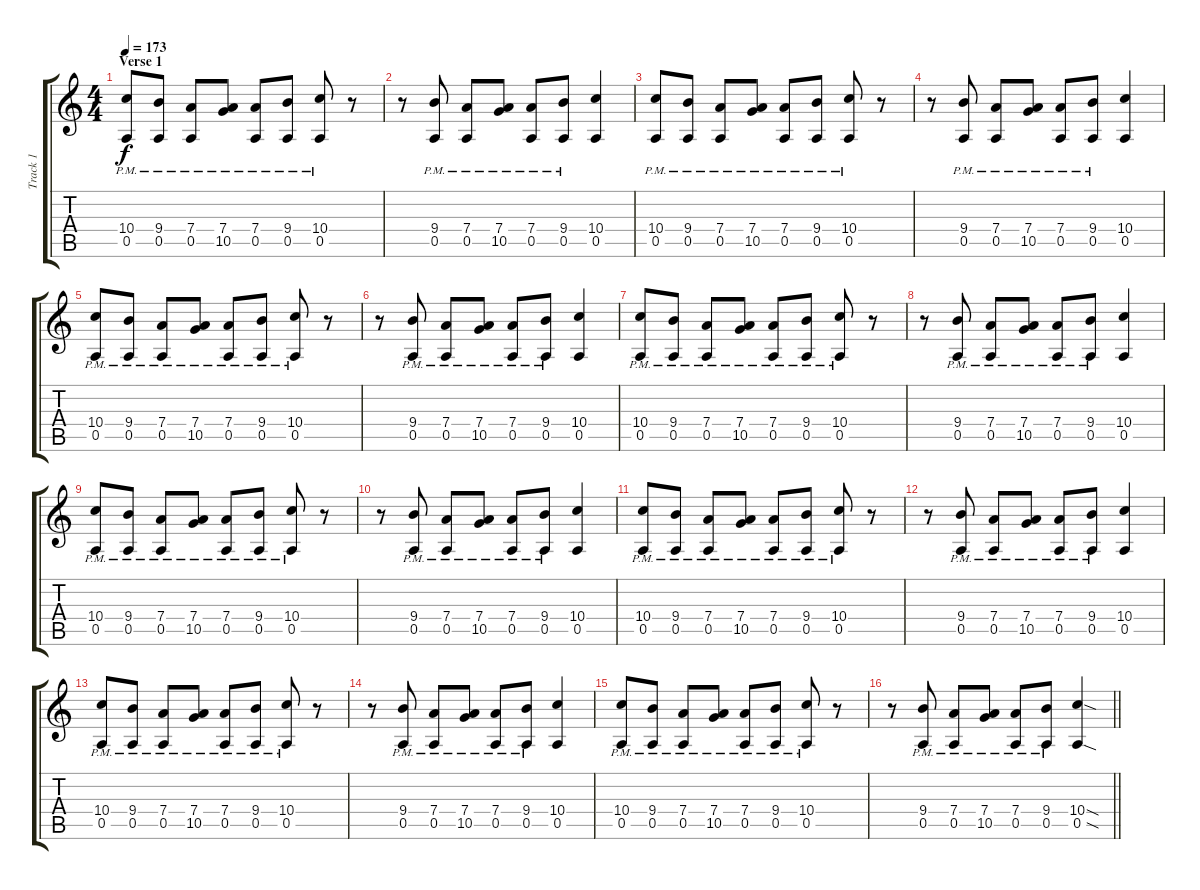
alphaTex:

\track ("Track 1" "Track 1") {instrument overdrivenguitar}
\staff {score tabs}
\tuning (E4 B3 G3 D3 A2 E2) {hide}
\ts (4 4)
\section ("" "Verse 1")
\tempo 173
\clef g2
\ks c
(10.4{pm} 0.5{pm}).8{dy f} (9.4{pm} 0.5{pm}).8 (7.4{pm} 0.5{pm}).8 (7.4{pm} 10.5{pm}).8 (7.4{pm} 0.5{pm}).8 (9.4{pm} 0.5{pm}).8 (10.4{pm} 0.5{pm}).8 r.8 |
r.8 (9.4{pm} 0.5{pm}).8 (7.4{pm} 0.5{pm}).8 (7.4{pm} 10.5{pm}).8 (7.4{pm} 0.5{pm}).8 (9.4{pm} 0.5{pm}).8 (10.4 0.5).4 |
(10.4{pm} 0.5{pm}).8 (9.4{pm} 0.5{pm}).8 (7.4{pm} 0.5{pm}).8 (7.4{pm} 10.5{pm}).8 (7.4{pm} 0.5{pm}).8 (9.4{pm} 0.5{pm}).8 (10.4{pm} 0.5{pm}).8 r.8 |
r.8 (9.4{pm} 0.5{pm}).8 (7.4{pm} 0.5{pm}).8 (7.4{pm} 10.5{pm}).8 (7.4{pm} 0.5{pm}).8 (9.4{pm} 0.5{pm}).8 (10.4 0.5).4 |
(10.4{pm} 0.5{pm}).8 (9.4{pm} 0.5{pm}).8 (7.4{pm} 0.5{pm}).8 (7.4{pm} 10.5{pm}).8 (7.4{pm} 0.5{pm}).8 (9.4{pm} 0.5{pm}).8 (10.4{pm} 0.5{pm}).8 r.8 |
r.8 (9.4{pm} 0.5{pm}).8 (7.4{pm} 0.5{pm}).8 (7.4{pm} 10.5{pm}).8 (7.4{pm} 0.5{pm}).8 (9.4{pm} 0.5{pm}).8 (10.4 0.5).4 |
(10.4{pm} 0.5{pm}).8 (9.4{pm} 0.5{pm}).8 (7.4{pm} 0.5{pm}).8 (7.4{pm} 10.5{pm}).8 (7.4{pm} 0.5{pm}).8 (9.4{pm} 0.5{pm}).8 (10.4{pm} 0.5{pm}).8 r.8 |
r.8 (9.4{pm} 0.5{pm}).8 (7.4{pm} 0.5{pm}).8 (7.4{pm} 10.5{pm}).8 (7.4{pm} 0.5{pm}).8 (9.4{pm} 0.5{pm}).8 (10.4 0.5).4 |
(10.4{pm} 0.5{pm}).8 (9.4{pm} 0.5{pm}).8 (7.4{pm} 0.5{pm}).8 (7.4{pm} 10.5{pm}).8 (7.4{pm} 0.5{pm}).8 (9.4{pm} 0.5{pm}).8 (10.4{pm} 0.5{pm}).8 r.8 |
r.8 (9.4{pm} 0.5{pm}).8 (7.4{pm} 0.5{pm}).8 (7.4{pm} 10.5{pm}).8 (7.4{pm} 0.5{pm}).8 (9.4{pm} 0.5{pm}).8 (10.4 0.5).4 |
(10.4{pm} 0.5{pm}).8 (9.4{pm} 0.5{pm}).8 (7.4{pm} 0.5{pm}).8 (7.4{pm} 10.5{pm}).8 (7.4{pm} 0.5{pm}).8 (9.4{pm} 0.5{pm}).8 (10.4{pm} 0.5{pm}).8 r.8 |
r.8 (9.4{pm} 0.5{pm}).8 (7.4{pm} 0.5{pm}).8 (7.4{pm} 10.5{pm}).8 (7.4{pm} 0.5{pm}).8 (9.4{pm} 0.5{pm}).8 (10.4 0.5).4 |
(10.4{pm} 0.5{pm}).8 (9.4{pm} 0.5{pm}).8 (7.4{pm} 0.5{pm}).8 (7.4{pm} 10.5{pm}).8 (7.4{pm} 0.5{pm}).8 (9.4{pm} 0.5{pm}).8 (10.4{pm} 0.5{pm}).8 r.8 |
r.8 (9.4{pm} 0.5{pm}).8 (7.4{pm} 0.5{pm}).8 (7.4{pm} 10.5{pm}).8 (7.4{pm} 0.5{pm}).8 (9.4{pm} 0.5{pm}).8 (10.4 0.5).4 |
(10.4{pm} 0.5{pm}).8 (9.4{pm} 0.5{pm}).8 (7.4{pm} 0.5{pm}).8 (7.4{pm} 10.5{pm}).8 (7.4{pm} 0.5{pm}).8 (9.4{pm} 0.5{pm}).8 (10.4{pm} 0.5{pm}).8 r.8 |
\barLineRight lightlight
r.8 (9.4{pm} 0.5{pm}).8 (7.4{pm} 0.5{pm}).8 (7.4{pm} 10.5{pm}).8 (7.4{pm} 0.5{pm}).8 (9.4{pm} 0.5{pm}).8 (10.4{sod} 0.5{sod}).4
